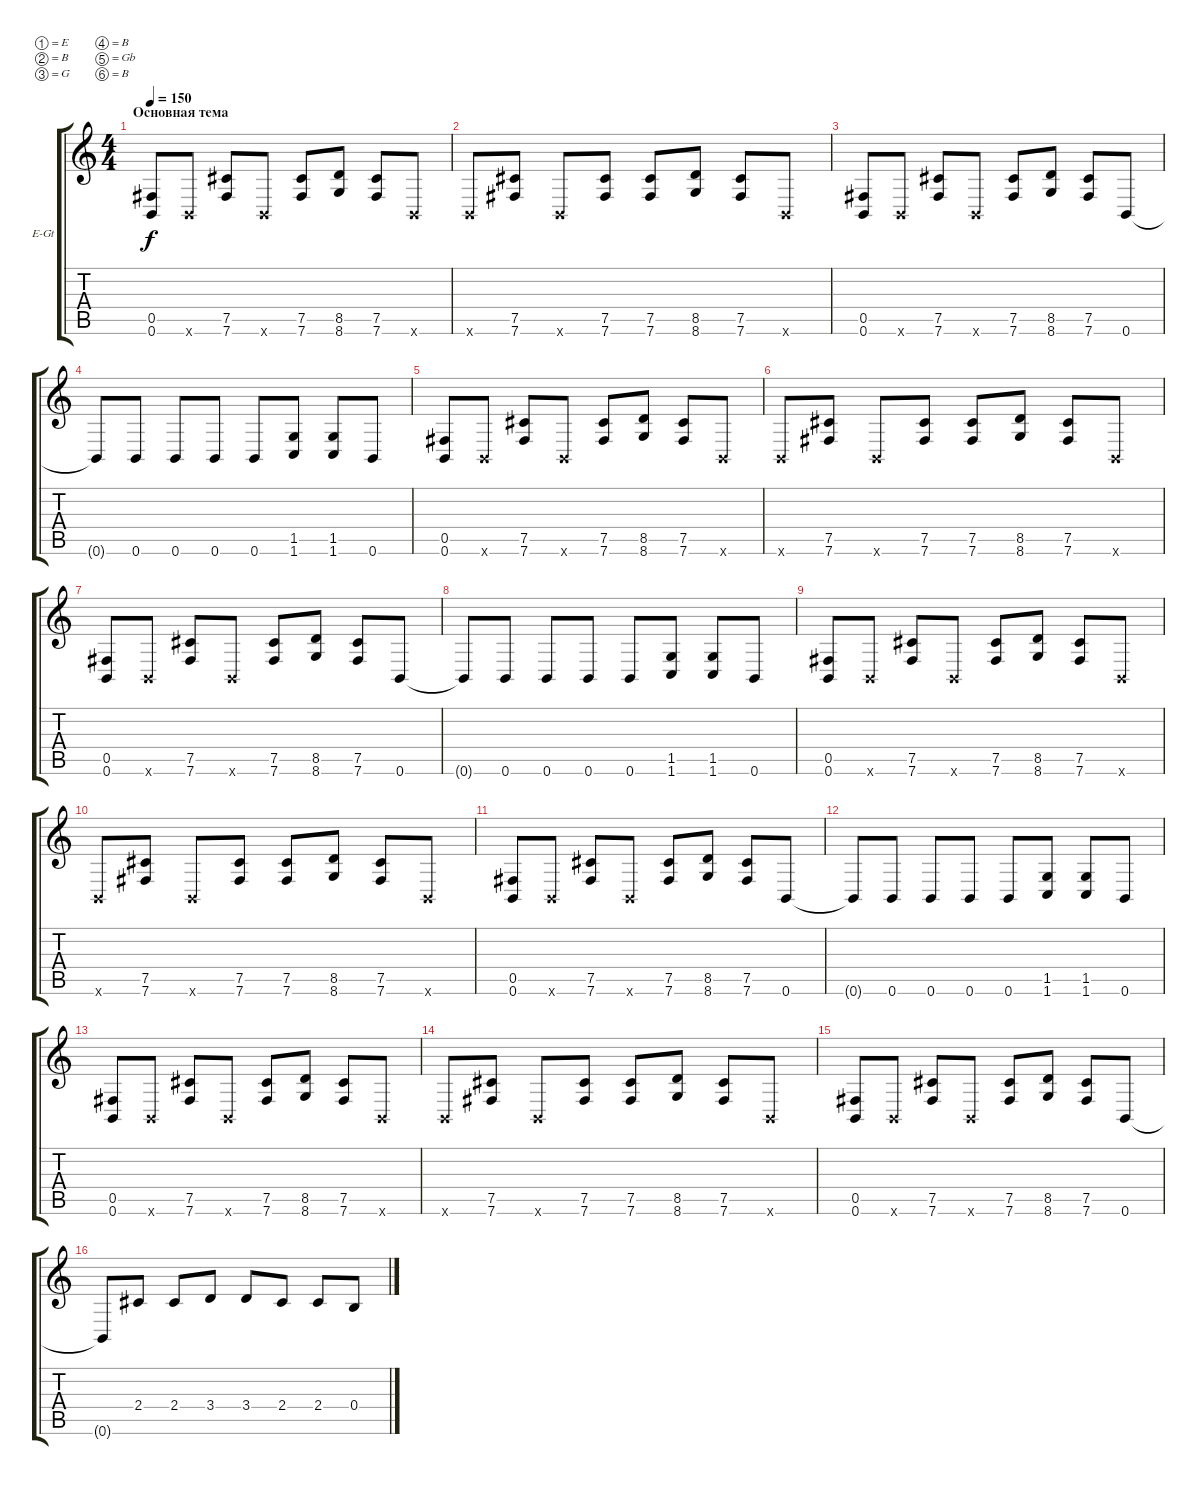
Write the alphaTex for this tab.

\defaultSystemsLayout 4
\bracketExtendMode groupsimilarinstruments
\firstSystemTrackNameOrientation horizontal
\otherSystemsTrackNameOrientation horizontal
\track ("Electric Guitar" "E-Gt") {instrument distortionguitar}
\staff {score tabs}
\tuning (E4 B3 G3 B2 Gb2 B1)
\ts (4 4)
\section ("" "Основная тема")
\tempo 150
\clef g2
\ks c
(0.6 0.5).8{dy f} 0.6{x}.8 (7.6 7.5).8 0.6{x}.8 (7.6 7.5).8 (8.6 8.5).8 (7.6 7.5).8 0.6{x}.8 |
0.6{x}.8 (7.6 7.5).8 0.6{x}.8 (7.6 7.5).8 (7.6 7.5).8 (8.6 8.5).8 (7.6 7.5).8 0.6{x}.8 |
(0.6 0.5).8 0.6{x}.8 (7.6 7.5).8 0.6{x}.8 (7.6 7.5).8 (8.6 8.5).8 (7.6 7.5).8 0.6.8 |
0.6{t}.8 0.6.8 0.6.8 0.6.8 0.6.8 (1.6 1.5).8 (1.6 1.5).8 0.6.8 |
(0.6 0.5).8 0.6{x}.8 (7.6 7.5).8 0.6{x}.8 (7.6 7.5).8 (8.6 8.5).8 (7.6 7.5).8 0.6{x}.8 |
0.6{x}.8 (7.6 7.5).8 0.6{x}.8 (7.6 7.5).8 (7.6 7.5).8 (8.6 8.5).8 (7.6 7.5).8 0.6{x}.8 |
(0.6 0.5).8 0.6{x}.8 (7.6 7.5).8 0.6{x}.8 (7.6 7.5).8 (8.6 8.5).8 (7.6 7.5).8 0.6.8 |
0.6{t}.8 0.6.8 0.6.8 0.6.8 0.6.8 (1.6 1.5).8 (1.6 1.5).8 0.6.8 |
(0.6 0.5).8 0.6{x}.8 (7.6 7.5).8 0.6{x}.8 (7.6 7.5).8 (8.6 8.5).8 (7.6 7.5).8 0.6{x}.8 |
0.6{x}.8 (7.6 7.5).8 0.6{x}.8 (7.6 7.5).8 (7.6 7.5).8 (8.6 8.5).8 (7.6 7.5).8 0.6{x}.8 |
(0.6 0.5).8 0.6{x}.8 (7.6 7.5).8 0.6{x}.8 (7.6 7.5).8 (8.6 8.5).8 (7.6 7.5).8 0.6.8 |
0.6{t}.8 0.6.8 0.6.8 0.6.8 0.6.8 (1.6 1.5).8 (1.6 1.5).8 0.6.8 |
(0.6 0.5).8 0.6{x}.8 (7.6 7.5).8 0.6{x}.8 (7.6 7.5).8 (8.6 8.5).8 (7.6 7.5).8 0.6{x}.8 |
0.6{x}.8 (7.6 7.5).8 0.6{x}.8 (7.6 7.5).8 (7.6 7.5).8 (8.6 8.5).8 (7.6 7.5).8 0.6{x}.8 |
(0.6 0.5).8 0.6{x}.8 (7.6 7.5).8 0.6{x}.8 (7.6 7.5).8 (8.6 8.5).8 (7.6 7.5).8 0.6.8 |
0.6{t}.8 2.4.8 2.4.8 3.4.8 3.4.8 2.4.8 2.4.8 0.4.8
